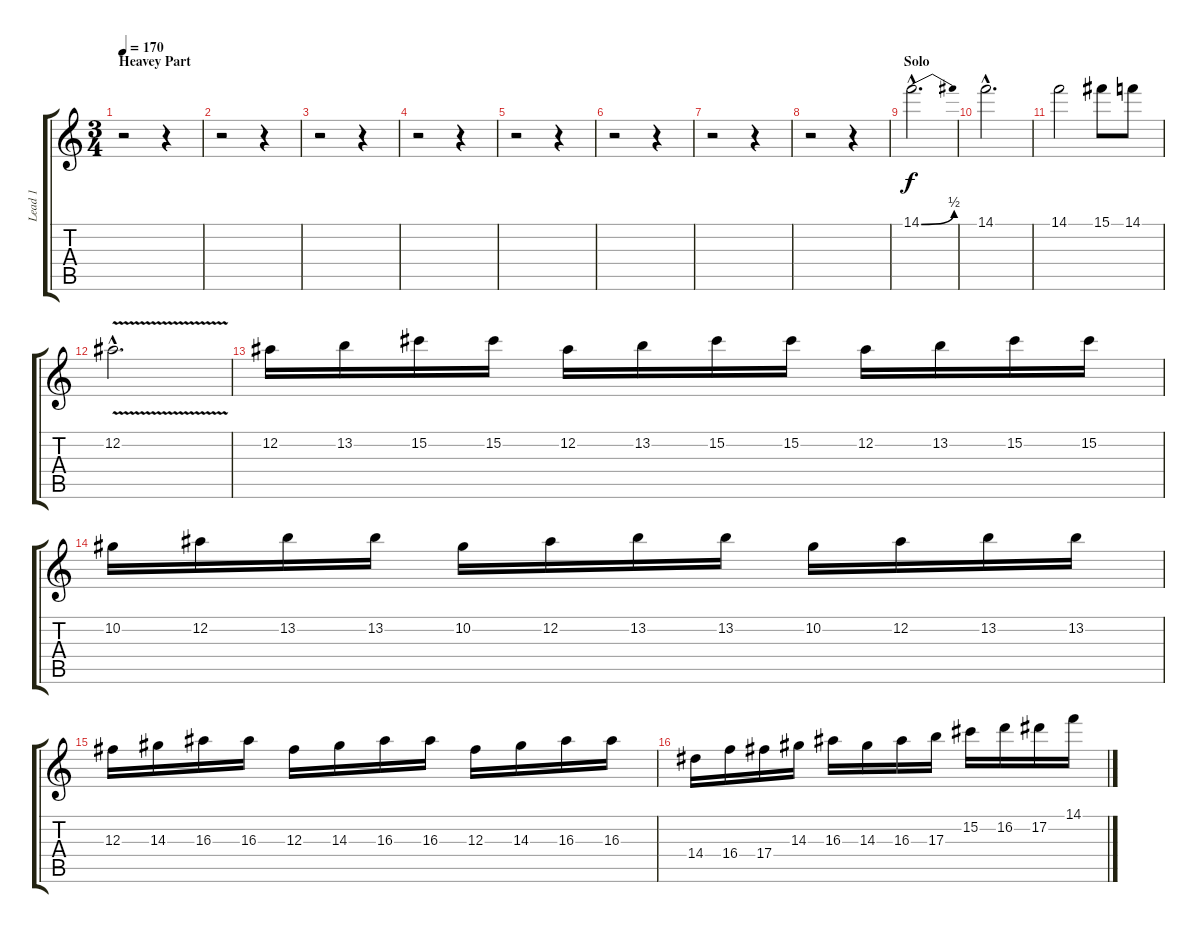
\track ("Lead 1" "Lead 1") {instrument overdrivenguitar}
\staff {score tabs}
\tuning (Eb4 Bb3 Gb3 Db3 Ab2 Eb2) {hide}
\ts (3 4)
\section ("" "Heavey Part")
\tempo 170
\clef g2
\ks c
r.2{dy f} r.4 |
r.2 r.4 |
r.2 r.4 |
r.2 r.4 |
r.2 r.4 |
r.2 r.4 |
r.2 r.4 |
r.2 r.4 |
\section ("" "Solo")
14.1{be (bend 0 0 60 2) hac}.2{d volume 14 instrument overdrivenguitar} |
14.1{hac}.2{d} |
14.1.2 15.1.8 14.1.8 |
12.2{v hac}.2{d} |
12.2.16 13.2.16 15.2.16 15.2.16 12.2.16 13.2.16 15.2.16 15.2.16 12.2.16 13.2.16 15.2.16 15.2.16 |
10.2.16 12.2.16 13.2.16 13.2.16 10.2.16 12.2.16 13.2.16 13.2.16 10.2.16 12.2.16 13.2.16 13.2.16 |
12.3.16 14.3.16 16.3.16 16.3.16 12.3.16 14.3.16 16.3.16 16.3.16 12.3.16 14.3.16 16.3.16 16.3.16 |
14.4.16 16.4.16 17.4.16 14.3.16 16.3.16 14.3.16 16.3.16 17.3.16 15.2.16 16.2.16 17.2.16 14.1.16
